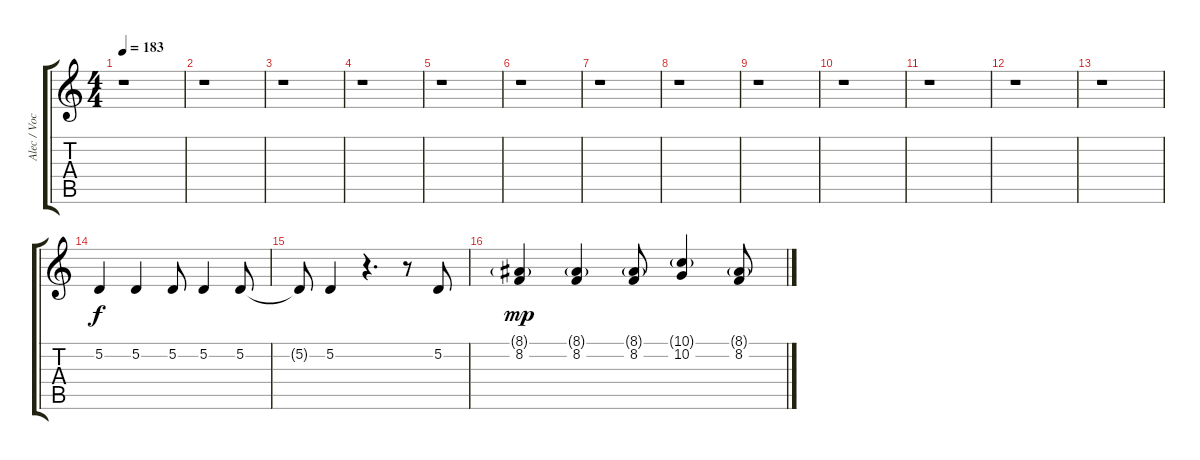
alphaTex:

\track ("Alec / Vocals" "Alec / Voc") {instrument lead1square}
\staff {score tabs}
\tuning (D4 A3 F3 C3 G2 D2) {hide}
\ts (4 4)
\tempo 183
\clef g2
\ks c
r.1{dy f} |
r.1 |
r.1 |
r.1 |
r.1 |
r.1 |
r.1 |
r.1 |
r.1 |
r.1 |
r.1 |
r.1 |
r.1 |
5.2.4 5.2.4 5.2.8 5.2.4 5.2.8 |
5.2{t}.8 5.2.4 r.4{d} r.8 5.2.8 |
(8.1{g} 8.2).4{dy mp} (8.1{g} 8.2).4 (8.1{g} 8.2).8 (10.1{g} 10.2).4 (8.1{g} 8.2).8
